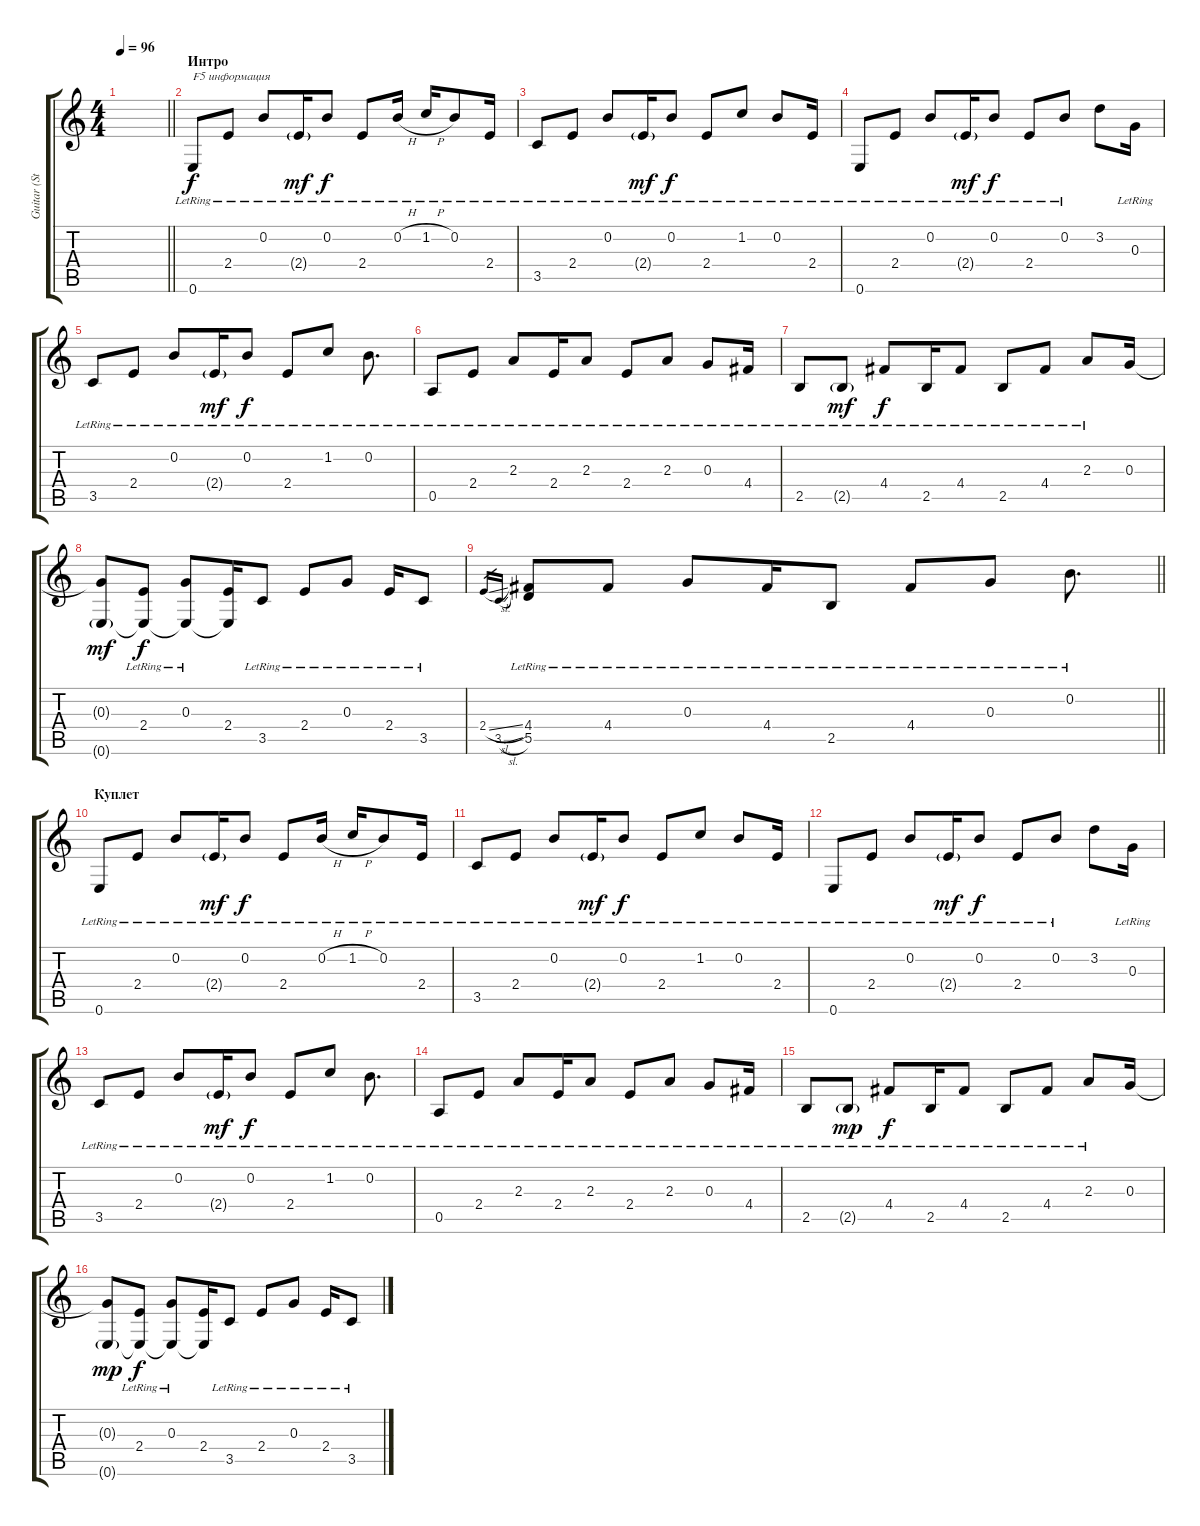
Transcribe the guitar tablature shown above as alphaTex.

\track ("Guitar (Standart) так играет Noize MC" "Guitar (St") {instrument electricguitarclean}
\staff {score tabs}
\tuning (E4 B3 G3 D3 A2 E2) {hide}
\ts (4 4)
\tempo 96
\clef g2
\barLineRight lightlight
\ks c
|
\section ("" "Интро")
0.6{lr}.8{txt "F5 информация"} 2.4{lr}.8 0.2{lr}.8 2.4{g lr}.16{dy mf} 0.2{lr}.8{dy f} 2.4{lr}.8 0.2{h lr}.16 1.2{h lr}.16 0.2{lr}.8 2.4{lr}.16 |
3.5{lr}.8 2.4{lr}.8 0.2{lr}.8 2.4{g lr}.16{dy mf} 0.2{lr}.8{dy f} 2.4{lr}.8 1.2{lr}.8 0.2{lr}.8 2.4{lr}.16 |
0.6{lr}.8 2.4{lr}.8 0.2{lr}.8 2.4{g lr}.16{dy mf} 0.2{lr}.8{dy f} 2.4{lr}.8 0.2{lr}.8 3.2.8 0.3{lr}.16 |
3.5{lr}.8 2.4{lr}.8 0.2{lr}.8 2.4{g lr}.16{dy mf} 0.2{lr}.8{dy f} 2.4{lr}.8 1.2{lr}.8 0.2{lr}.8{d} |
0.5{lr}.8 2.4{lr}.8 2.3{lr}.8 2.4{lr}.16 2.3{lr}.8 2.4{lr}.8 2.3{lr}.8 0.3{lr}.8 4.4{lr}.16 |
2.5{lr}.8 2.5{g lr}.8{dy mf} 4.4{lr}.8{dy f} 2.5{lr}.16 4.4{lr}.8 2.5{lr}.8 4.4{lr}.8 2.3{lr}.8 0.3.16 |
(0.3{t} 0.6{g}).8{dy mf} (2.4{lr} 0.6{t}).8{dy f} (0.3{lr} 0.6{t}).8 (2.4 0.6{t}).16 3.5{lr}.8 2.4{lr}.8 0.3{lr}.8 2.4{lr}.16 3.5{lr}.8 |
\barLineRight lightlight
2.4{sl}.16{gr} 3.5{sl}.16{gr} (4.4{lr} 5.5{lr}).8 4.4{lr}.8 0.3{lr}.8 4.4{lr}.16 2.5{lr}.8 4.4{lr}.8 0.3{lr}.8 0.2{lr}.8{d} |
\section ("" "Куплет")
0.6{lr}.8 2.4{lr}.8 0.2{lr}.8 2.4{g lr}.16{dy mf} 0.2{lr}.8{dy f} 2.4{lr}.8 0.2{h lr}.16 1.2{h lr}.16 0.2{lr}.8 2.4{lr}.16 |
3.5{lr}.8 2.4{lr}.8 0.2{lr}.8 2.4{g lr}.16{dy mf} 0.2{lr}.8{dy f} 2.4{lr}.8 1.2{lr}.8 0.2{lr}.8 2.4{lr}.16 |
0.6{lr}.8 2.4{lr}.8 0.2{lr}.8 2.4{g lr}.16{dy mf} 0.2{lr}.8{dy f} 2.4{lr}.8 0.2{lr}.8 3.2.8 0.3{lr}.16 |
3.5{lr}.8 2.4{lr}.8 0.2{lr}.8 2.4{g lr}.16{dy mf} 0.2{lr}.8{dy f} 2.4{lr}.8 1.2{lr}.8 0.2{lr}.8{d} |
0.5{lr}.8 2.4{lr}.8 2.3{lr}.8 2.4{lr}.16 2.3{lr}.8 2.4{lr}.8 2.3{lr}.8 0.3{lr}.8 4.4{lr}.16 |
2.5{lr}.8 2.5{g lr}.8{dy mp} 4.4{lr}.8{dy f} 2.5{lr}.16 4.4{lr}.8 2.5{lr}.8 4.4{lr}.8 2.3{lr}.8 0.3.16 |
(0.3{t} 0.6{g}).8{dy mp} (2.4{lr} 0.6{t}).8{dy f} (0.3{lr} 0.6{t}).8 (2.4 0.6{t}).16 3.5{lr}.8 2.4{lr}.8 0.3{lr}.8 2.4{lr}.16 3.5{lr}.8
